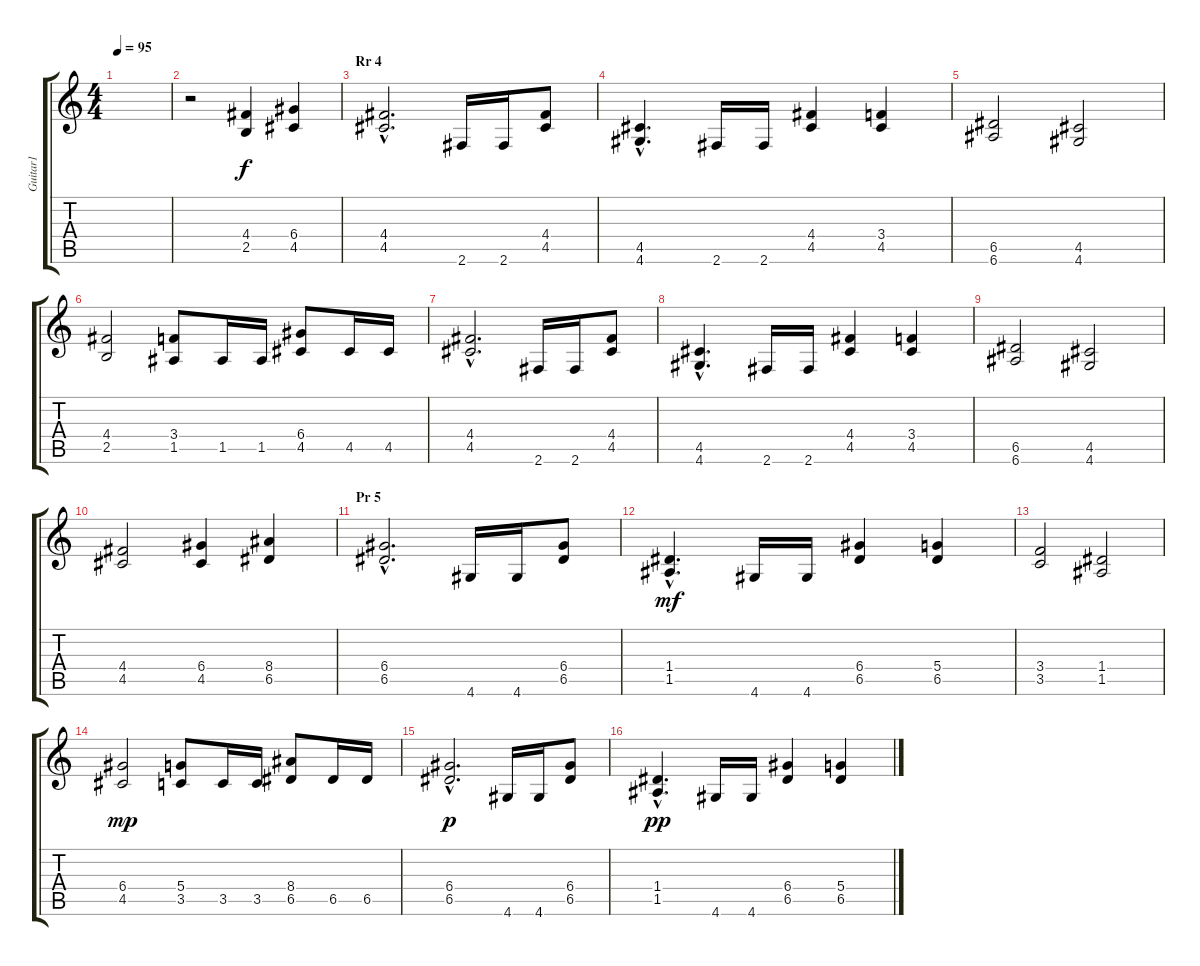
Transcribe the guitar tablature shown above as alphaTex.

\track ("Guitar1" "Guitar1") {instrument distortionguitar}
\staff {score tabs}
\tuning (E4 B3 G3 D3 A2 E2) {hide}
\ts (4 4)
\tempo 95
\clef g2
\ks c
|
r.2 (4.4 2.5).4 (6.4 4.5).4 |
\section ("" "Rr 4")
(4.4{hac} 4.5{hac}).2{d} 2.6.16 2.6.16 (4.4 4.5).8 |
(4.5{hac} 4.6{hac}).4{d} 2.6.16 2.6.16 (4.4 4.5).4 (3.4 4.5).4 |
(6.5 6.6).2 (4.5 4.6).2 |
(4.4 2.5).2 (3.4 1.5).8 1.5.16 1.5.16 (6.4 4.5).8 4.5.16 4.5.16 |
(4.4{hac} 4.5{hac}).2{d} 2.6.16 2.6.16 (4.4 4.5).8 |
(4.5{hac} 4.6{hac}).4{d} 2.6.16 2.6.16 (4.4 4.5).4 (3.4 4.5).4 |
(6.5 6.6).2 (4.5 4.6).2 |
(4.4 4.5).2 (6.4 4.5).4 (8.4 6.5).4 |
\section ("" "Pr 5")
(6.4{hac} 6.5{hac}).2{d} 4.6.16 4.6.16 (6.4 6.5).8 |
(1.4{hac} 1.5{hac}).4{d dy mf} 4.6.16 4.6.16 (6.4 6.5).4 (5.4 6.5).4 |
(3.4 3.5).2 (1.4 1.5).2 |
(6.4 4.5).2{dy mp} (5.4 3.5).8 3.5.16 3.5.16 (8.4 6.5).8 6.5.16 6.5.16 |
(6.4{hac} 6.5{hac}).2{d dy p} 4.6.16 4.6.16 (6.4 6.5).8 |
(1.4{hac} 1.5{hac}).4{d dy pp} 4.6.16 4.6.16 (6.4 6.5).4 (5.4 6.5).4
